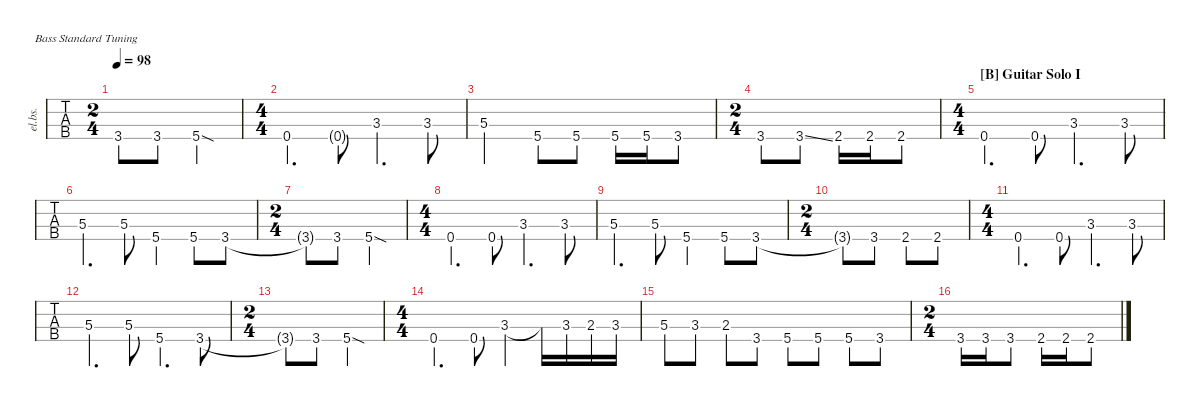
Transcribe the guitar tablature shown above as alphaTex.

\defaultSystemsLayout 4
\hideDynamics
\bracketExtendMode nobrackets
\otherSystemsTrackNameOrientation horizontal
\track ("Bass" "el.bs.") {instrument electricbassfinger}
\staff {tabs}
\tuning (G2 D2 A1 E1)
\ts (2 4)
\beaming (8 2 2)
\tempo 98
\clef f4
\ks eminor
3.4{t acc forcenatural}.8{dy mf} 3.4{st acc forcenatural}.8 5.4{sod acc forcenatural}.4 |
\ts (4 4)
\beaming (8 2 2 2 2)
0.4{acc forcenatural}.4{d} 0.4{g acc forcenatural}.8 3.3{acc forcenatural}.4{d} 3.3{st acc forcenatural}.8 |
5.3{acc forcenatural}.2 5.4{acc forcenatural}.8 5.4{acc forcenatural}.8 5.4{acc forcenatural}.16 5.4{acc forcenatural}.16 3.4{acc forcenatural}.8 |
\ts (2 4)
\beaming (8 2 2)
3.4{acc forcenatural}.8 3.4{ss acc forcenatural}.8 2.4{acc #}.16 2.4{acc #}.16 2.4{st acc #}.8 |
\ts (4 4)
\beaming (8 2 2 2 2)
\section ("B" "Guitar Solo I")
0.4{acc forcenatural}.4{d} 0.4{acc forcenatural}.8 3.3{acc forcenatural}.4{d} 3.3{st acc forcenatural}.8 |
5.3{acc forcenatural}.4{d} 5.3{acc forcenatural}.8 5.4{acc forcenatural}.4 5.4{acc forcenatural}.8 3.4{acc forcenatural}.8 |
\ts (2 4)
\beaming (8 2 2)
3.4{t acc forcenatural}.8 3.4{st acc forcenatural}.8 5.4{sod acc forcenatural}.4 |
\ts (4 4)
\beaming (8 2 2 2 2)
0.4{acc forcenatural}.4{d} 0.4{acc forcenatural}.8 3.3{acc forcenatural}.4{d} 3.3{acc forcenatural}.8 |
5.3{acc forcenatural}.4{d} 5.3{acc forcenatural}.8 5.4{acc forcenatural}.4 5.4{acc forcenatural}.8 3.4{acc forcenatural}.8 |
\ts (2 4)
\beaming (8 2 2)
3.4{t acc forcenatural}.8 3.4{acc forcenatural}.8 2.4{acc #}.8 2.4{acc #}.8 |
\ts (4 4)
\beaming (8 2 2 2 2)
0.4{acc forcenatural}.4{d} 0.4{acc forcenatural}.8 3.3{acc forcenatural}.4{d} 3.3{st acc forcenatural}.8 |
5.3{acc forcenatural}.4{d} 5.3{acc forcenatural}.8 5.4{acc forcenatural}.4{d} 3.4{acc forcenatural}.8 |
\ts (2 4)
\beaming (8 2 2)
3.4{t acc forcenatural}.8 3.4{st acc forcenatural}.8 5.4{sod acc forcenatural}.4 |
\ts (4 4)
\beaming (8 2 2 2 2)
0.4{acc forcenatural}.4{d} 0.4{acc forcenatural}.8 3.3{acc forcenatural}.4 3.3{t acc forcenatural}.16 3.3{acc forcenatural}.16 2.3{acc forcenatural}.16 3.3{acc forcenatural}.16 |
5.3{st acc forcenatural}.8 3.3{st acc forcenatural}.8 2.3{st acc forcenatural}.8 3.4{st acc forcenatural}.8 5.4{acc forcenatural}.8 5.4{acc forcenatural}.8 5.4{acc forcenatural}.8 3.4{acc forcenatural}.8 |
\ts (2 4)
\beaming (8 2 2)
3.4{acc forcenatural}.16 3.4{acc forcenatural}.16 3.4{acc forcenatural}.8 2.4{acc #}.16 2.4{acc #}.16 2.4{acc #}.8
